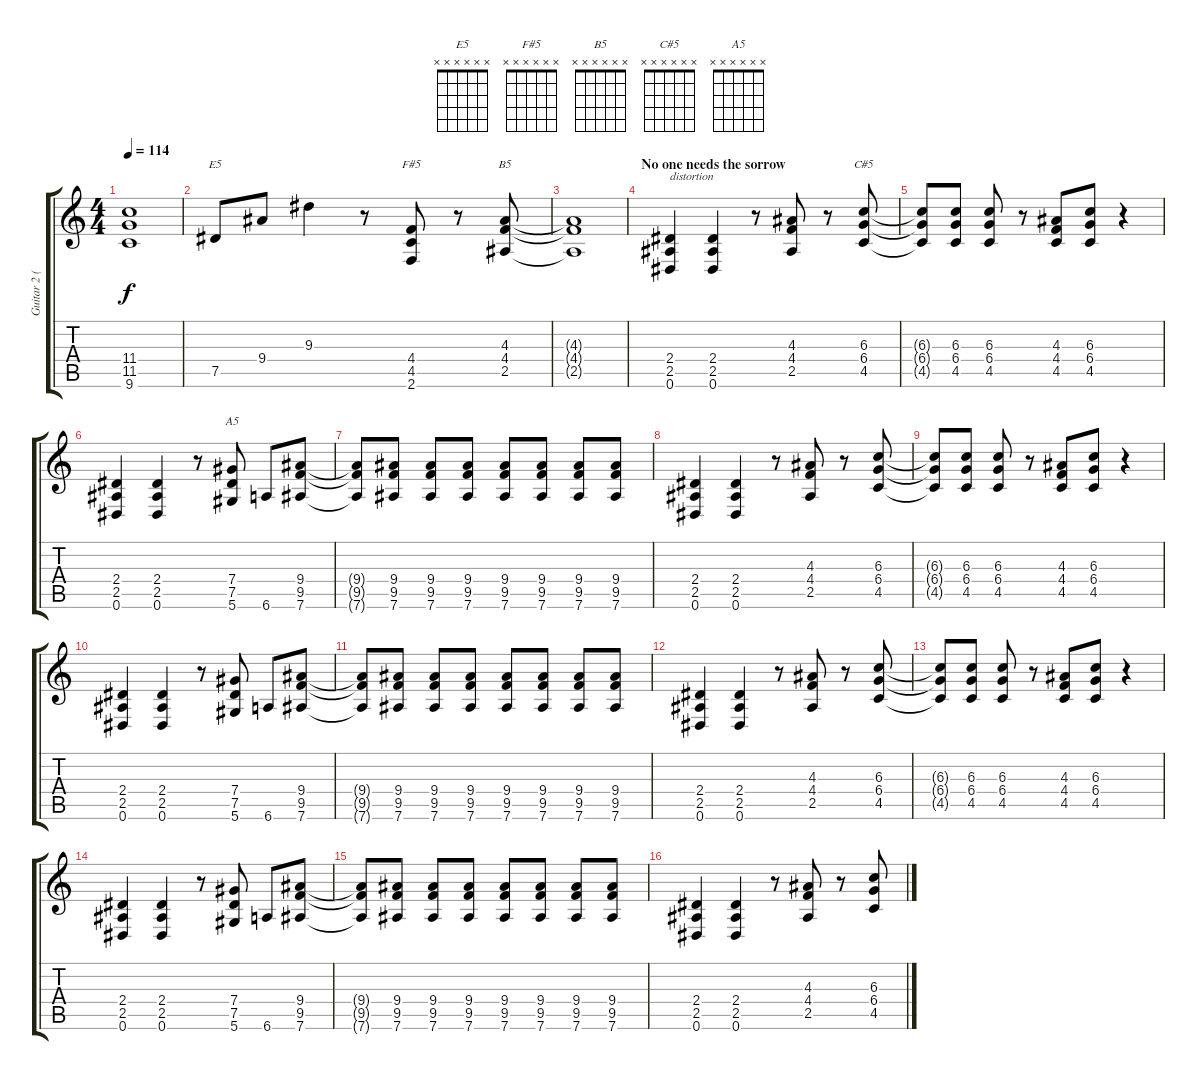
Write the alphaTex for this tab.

\track ("Guitar 2 (Izzy)" "Guitar 2 (") {instrument overdrivenguitar}
\staff {score tabs}
\tuning (Eb4 Bb3 Gb3 Db3 Ab2 Eb2) {hide}
\chord ("E5" x x x x x x)
\chord ("F#5" x x x x x x)
\chord ("B5" x x x x x x)
\chord ("C#5" x x x x x x)
\chord ("A5" x x x x x x)
\ts (4 4)
\tempo 114
\clef g2
\ks c
(11.4{t} 11.5{t} 9.6{t}).1{dy f} |
7.5.8{ch "E5"} 9.4.8 9.3.4 r.8 (4.4 4.5 2.6).8{ch "F#5"} r.8 (4.3 4.4 2.5).8{ch "B5"} |
(4.3{t} 4.4{t} 2.5{t}).1 |
\section ("" "No one needs the sorrow")
(2.4 2.5 0.6).4{txt "distortion" instrument overdrivenguitar} (2.4 2.5 0.6).4 r.8 (4.3 4.4 2.5).8 r.8 (6.3 6.4 4.5).8{ch "C#5"} |
(6.3{t} 6.4{t} 4.5{t}).8 (6.3 6.4 4.5).8 (6.3 6.4 4.5).8 r.8 (4.3 4.4 4.5).8 (6.3 6.4 4.5).8 r.4 |
(2.4 2.5 0.6).4 (2.4 2.5 0.6).4 r.8 (7.4 7.5 5.6).8{ch "A5"} 6.6.8 (9.4 9.5 7.6).8 |
(9.4{t} 9.5{t} 7.6{t}).8 (9.4 9.5 7.6).8 (9.4 9.5 7.6).8 (9.4 9.5 7.6).8 (9.4 9.5 7.6).8 (9.4 9.5 7.6).8 (9.4 9.5 7.6).8 (9.4 9.5 7.6).8 |
(2.4 2.5 0.6).4 (2.4 2.5 0.6).4 r.8 (4.3 4.4 2.5).8 r.8 (6.3 6.4 4.5).8 |
(6.3{t} 6.4{t} 4.5{t}).8 (6.3 6.4 4.5).8 (6.3 6.4 4.5).8 r.8 (4.3 4.4 4.5).8 (6.3 6.4 4.5).8 r.4 |
(2.4 2.5 0.6).4 (2.4 2.5 0.6).4 r.8 (7.4 7.5 5.6).8 6.6.8 (9.4 9.5 7.6).8 |
(9.4{t} 9.5{t} 7.6{t}).8 (9.4 9.5 7.6).8 (9.4 9.5 7.6).8 (9.4 9.5 7.6).8 (9.4 9.5 7.6).8 (9.4 9.5 7.6).8 (9.4 9.5 7.6).8 (9.4 9.5 7.6).8 |
(2.4 2.5 0.6).4 (2.4 2.5 0.6).4 r.8 (4.3 4.4 2.5).8 r.8 (6.3 6.4 4.5).8 |
(6.3{t} 6.4{t} 4.5{t}).8 (6.3 6.4 4.5).8 (6.3 6.4 4.5).8 r.8 (4.3 4.4 4.5).8 (6.3 6.4 4.5).8 r.4 |
(2.4 2.5 0.6).4 (2.4 2.5 0.6).4 r.8 (7.4 7.5 5.6).8 6.6.8 (9.4 9.5 7.6).8 |
(9.4{t} 9.5{t} 7.6{t}).8 (9.4 9.5 7.6).8 (9.4 9.5 7.6).8 (9.4 9.5 7.6).8 (9.4 9.5 7.6).8 (9.4 9.5 7.6).8 (9.4 9.5 7.6).8 (9.4 9.5 7.6).8 |
(2.4 2.5 0.6).4 (2.4 2.5 0.6).4 r.8 (4.3 4.4 2.5).8 r.8 (6.3 6.4 4.5).8
